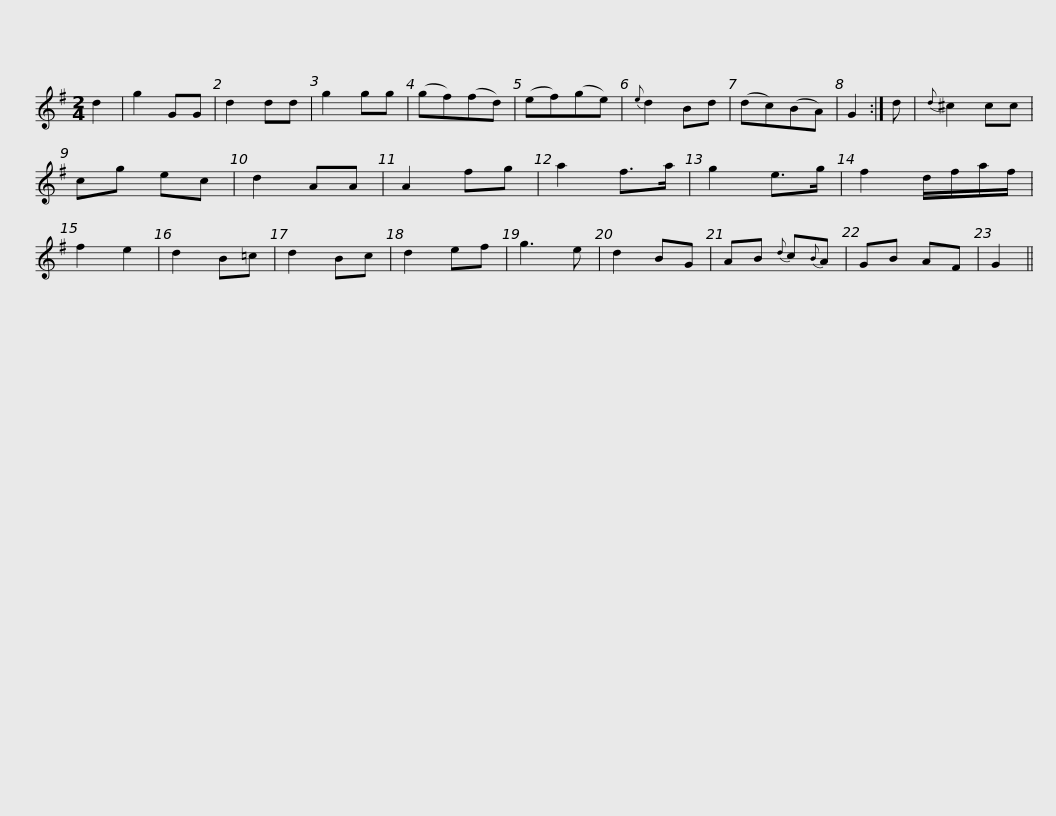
X:1
L:1/8
M:2/4
I:linebreak $
K:G
V:1 treble
V:1
 d2 | g2 GG | d2 dd | g2 gg | (gf)(fd) | %5
 (ef)(ge) |{e} d2 Bd | (dc)(BA) | G2 :| d | %10
{d} ^c2 cc | cg ec | d2 AA |$ A2 fg | a2 f>a | %15
 g2 e>g | f2 d/f/a/f/ | f2 e2 | d2 B=c | d2 Bc | %20
 d2 ef | g3 e | d2 BG | AB{d} c{B}A | GB AF |$ %25
 G2 || %26
